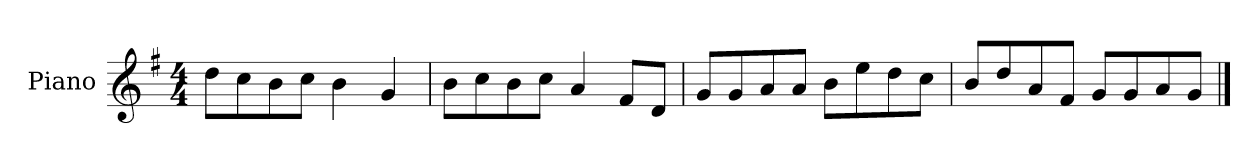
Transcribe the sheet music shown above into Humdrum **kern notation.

**kern
*part1
*staff1
*I"Piano
*I'P-no
*clefG2
*k[f#]
*M4/4
*MM90
=1
8dd\L
8cc\
8b\
8cc\J
4b\
4g/
=2
8b\L
8cc\
8b\
8cc\J
4a/
8f#/L
8d/J
=3
8g/L
8g/
8a/
8a/J
8b\L
8ee\
8dd\
8cc\J
=4
8b/L
8dd/
8a/
8f#/J
8g/L
8g/
8a/
8g/J
==
*-
